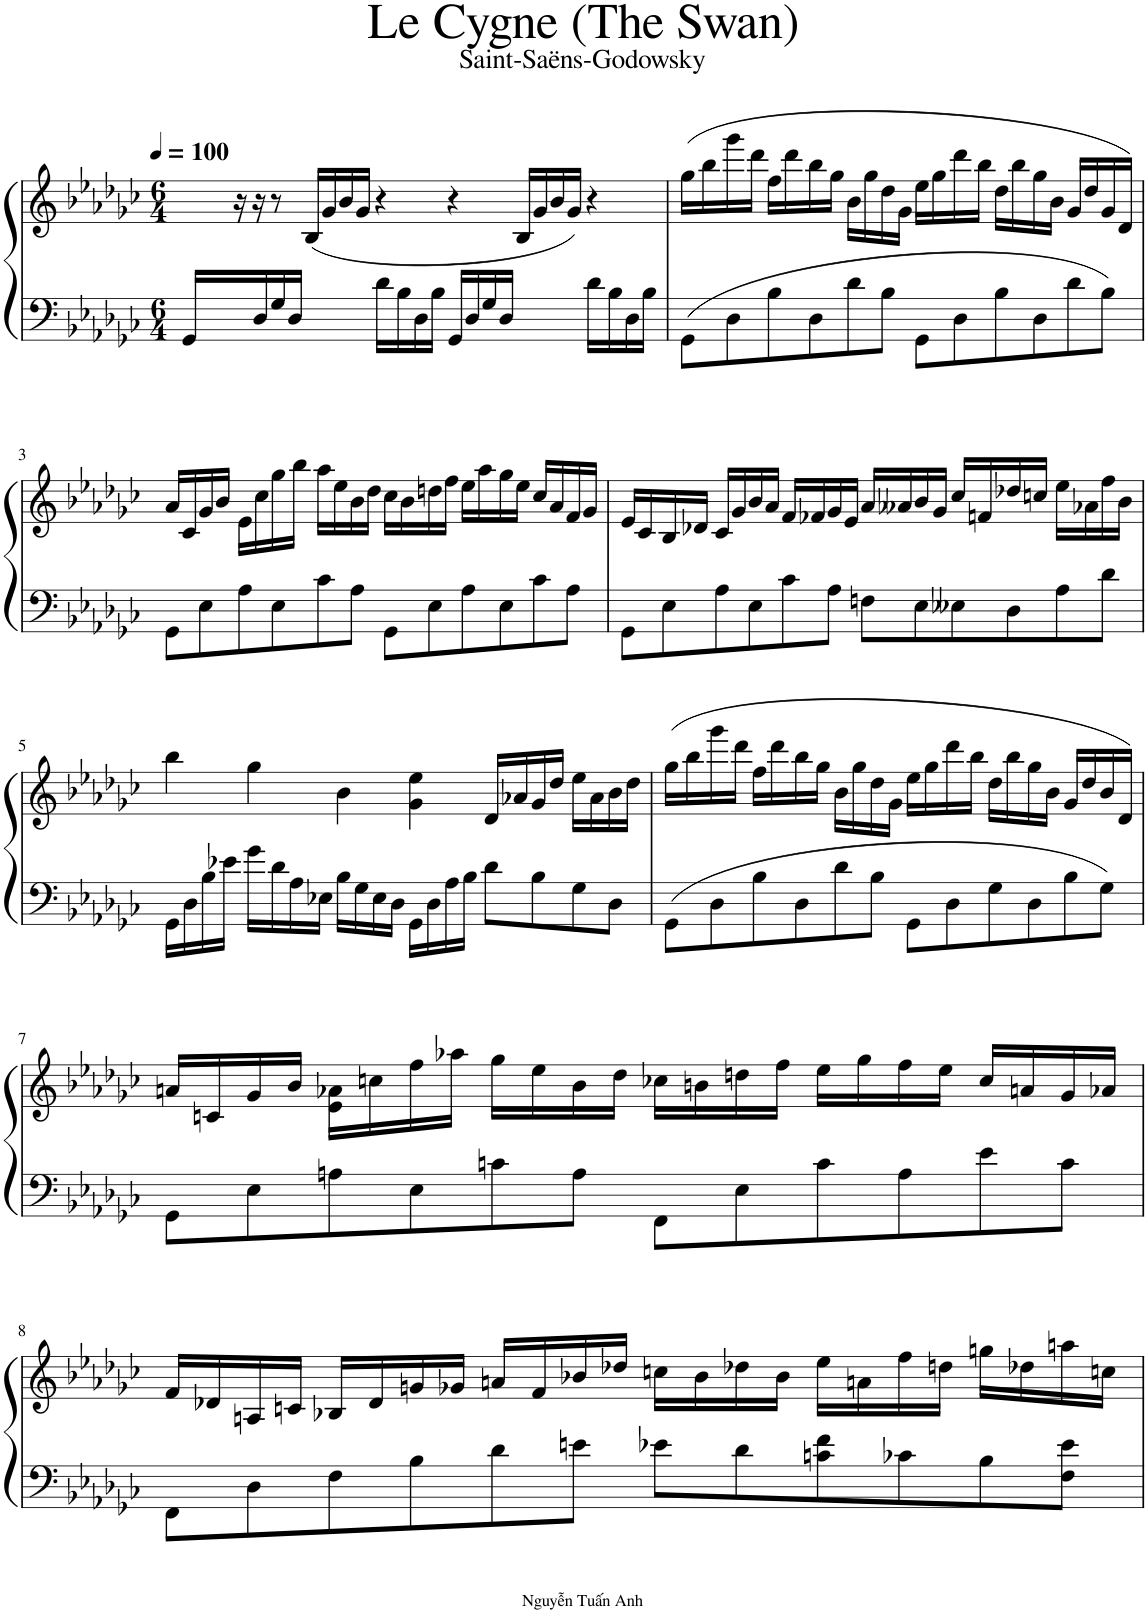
**kern	**kern
*part1	*part1
*staff2	*staff1
*I"Piano	*
*I'Pno.	*
*clefF4	*clefG2
*k[b-e-a-d-g-c-]	*k[b-e-a-d-g-c-]
*M6/4	*M6/4
*MM100	*MM100
=1	=1
16GG-/LL	16r
16D-/	16r
16G-/	8r
16D-/JJ	.
4ryy	(16B-/LL
.	16g-/
.	16b-/
.	16g-/JJ
16d-\LL	4r
16B-\	.
16D-\	.
16B-\JJ	.
16GG-/LL	4r
16D-/	.
16G-/	.
16D-/JJ	.
4ryy	16B-/LL
.	16g-/
.	16b-/
.	16g-/JJ)
16d-\LL	4r
16B-\	.
16D-\	.
16B-\JJ	.
=2	=2
8GG-\L	(16gg-\LL
.	16bb-\
8D-\	16ggg-\
.	16ddd-\JJ
8B-\	16ff\LL
.	16ddd-\
8D-\	16bb-\
.	16gg-\JJ
8d-\	16b-\LL
.	16gg-\
8B-\J	16dd-\
.	16g-\JJ
8GG-\L	16ee-\LL
.	16gg-\
8D-\	16ddd-\
.	16bb-\JJ
8B-\	16dd-\LL
.	16bb-\
8D-\	16gg-\
.	16b-\JJ
8d-\	16g-/LL
.	16dd-/
8B-\J	16g-/
.	16d-/JJ)
!!LO:LB:g=z
=3	=3
8GG-\L	16a-/LL
.	16c-/
8E-\	16g-/
.	16b-/JJ
8A-\	16e-\LL
.	16cc-\
8E-\	16gg-\
.	16bb-\JJ
8c-\	16aa-\LL
.	16ee-\
8A-\J	16b-\
.	16dd-\JJ
8GG-\L	16cc-\LL
.	16b-\
8E-\	16ddn\
.	16ff\JJ
8A-\	16ee-\LL
.	16aa-\
8E-\	16gg-\
.	16ee-\JJ
8c-\	16cc-/LL
.	16a-/
8A-\J	16f/
.	16g-/JJ
=4	=4
8GG-\L	16e-/LL
.	16c-/
8E-\	16B-/
.	16d-X/JJ
8A-\	16c-/LL
.	16g-/
8E-\	16b-/
.	16a-/JJ
8c-\	16f/LL
.	16f-X/
8A-\J	16g-/
.	16e-/JJ
8Fn\L	16a-/LL
.	16a--X/
8E-\	16b-/
.	16g-/JJ
8E--X\	16cc-/LL
.	16fn/
8D-\	16dd-X/
.	16ccn/JJ
8A-\	16ee-\LL
.	16a-X\
8d-\J	16ff\
.	16b-\JJ
!!LO:LB:g=z
=5	=5
16GG-\LL	4bb-\
16D-\	.
16B-\	.
16e-X\JJ	.
16g-\LL	4gg-\
16d-\	.
16A-\	.
16E-X\JJ	.
16B-\LL	4b-\
16G-\	.
16E-\	.
16D-\JJ	.
16GG-\LL	4g-\ 4ee-\
16D-\	.
16A-\	.
16B-\JJ	.
8d-\L	16d-/LL
.	16a-X/
8B-\	16g-/
.	16dd-/JJ
8G-\	16ee-\LL
.	16a-\
8D-\J	16b-\
.	16dd-\JJ
=6	=6
8GG-\L	(16gg-\LL
.	16bb-\
8D-\	16ggg-\
.	16ddd-\JJ
8B-\	16ff\LL
.	16ddd-\
8D-\	16bb-\
.	16gg-\JJ
8d-\	16b-\LL
.	16gg-\
8B-\J	16dd-\
.	16g-\JJ
8GG-\L	16ee-\LL
.	16gg-\
8D-\	16ddd-\
.	16bb-\JJ
8G-\	16dd-\LL
.	16bb-\
8D-\	16gg-\
.	16b-\JJ
8B-\	16g-/LL
.	16dd-/
8G-\J	16b-/
.	16d-/JJ)
!!LO:LB:g=z
=7	=7
8GG-\L	16an/LL
.	16cn/
8E-\	16g-/
.	16b-/JJ
8An\	16e-\ 16a-X\LL
.	16ccn\
8E-\	16ff\
.	16aa-X\JJ
8cn\	16gg-\LL
.	16ee-\
8A\J	16b-\
.	16dd-\JJ
8FF\L	16cc-X\LL
.	16bn\
8E-\	16ddn\
.	16ff\JJ
8c\	16ee-\LL
.	16gg-\
8A\	16ff\
.	16ee-\JJ
8e-\	16cc-/LL
.	16an/
8c\J	16g-/
.	16a-X/JJ
!!LO:LB:g=z
=8	=8
8FF\L	16f/LL
.	16d-X/
8D-\	16An/
.	16cn/JJ
8F\	16B-X/LL
.	16d-/
8B-\	16gn/
.	16g-X/JJ
8d-\	16an/LL
.	16f/
8en\J	16b-X/
.	16dd-X/JJ
8e-X\L	16ccn\LL
.	16b-\
8d-\	16dd-X\
.	16b-\JJ
8cn\ 8f\	16ee-\LL
.	16an\
8c-X\	16ff\
.	16ddn\JJ
8B-\	16ggn\LL
.	16dd-X\
8F\ 8e-\J	16aan\
.	16ccn\JJ
=	=
*-	*-
